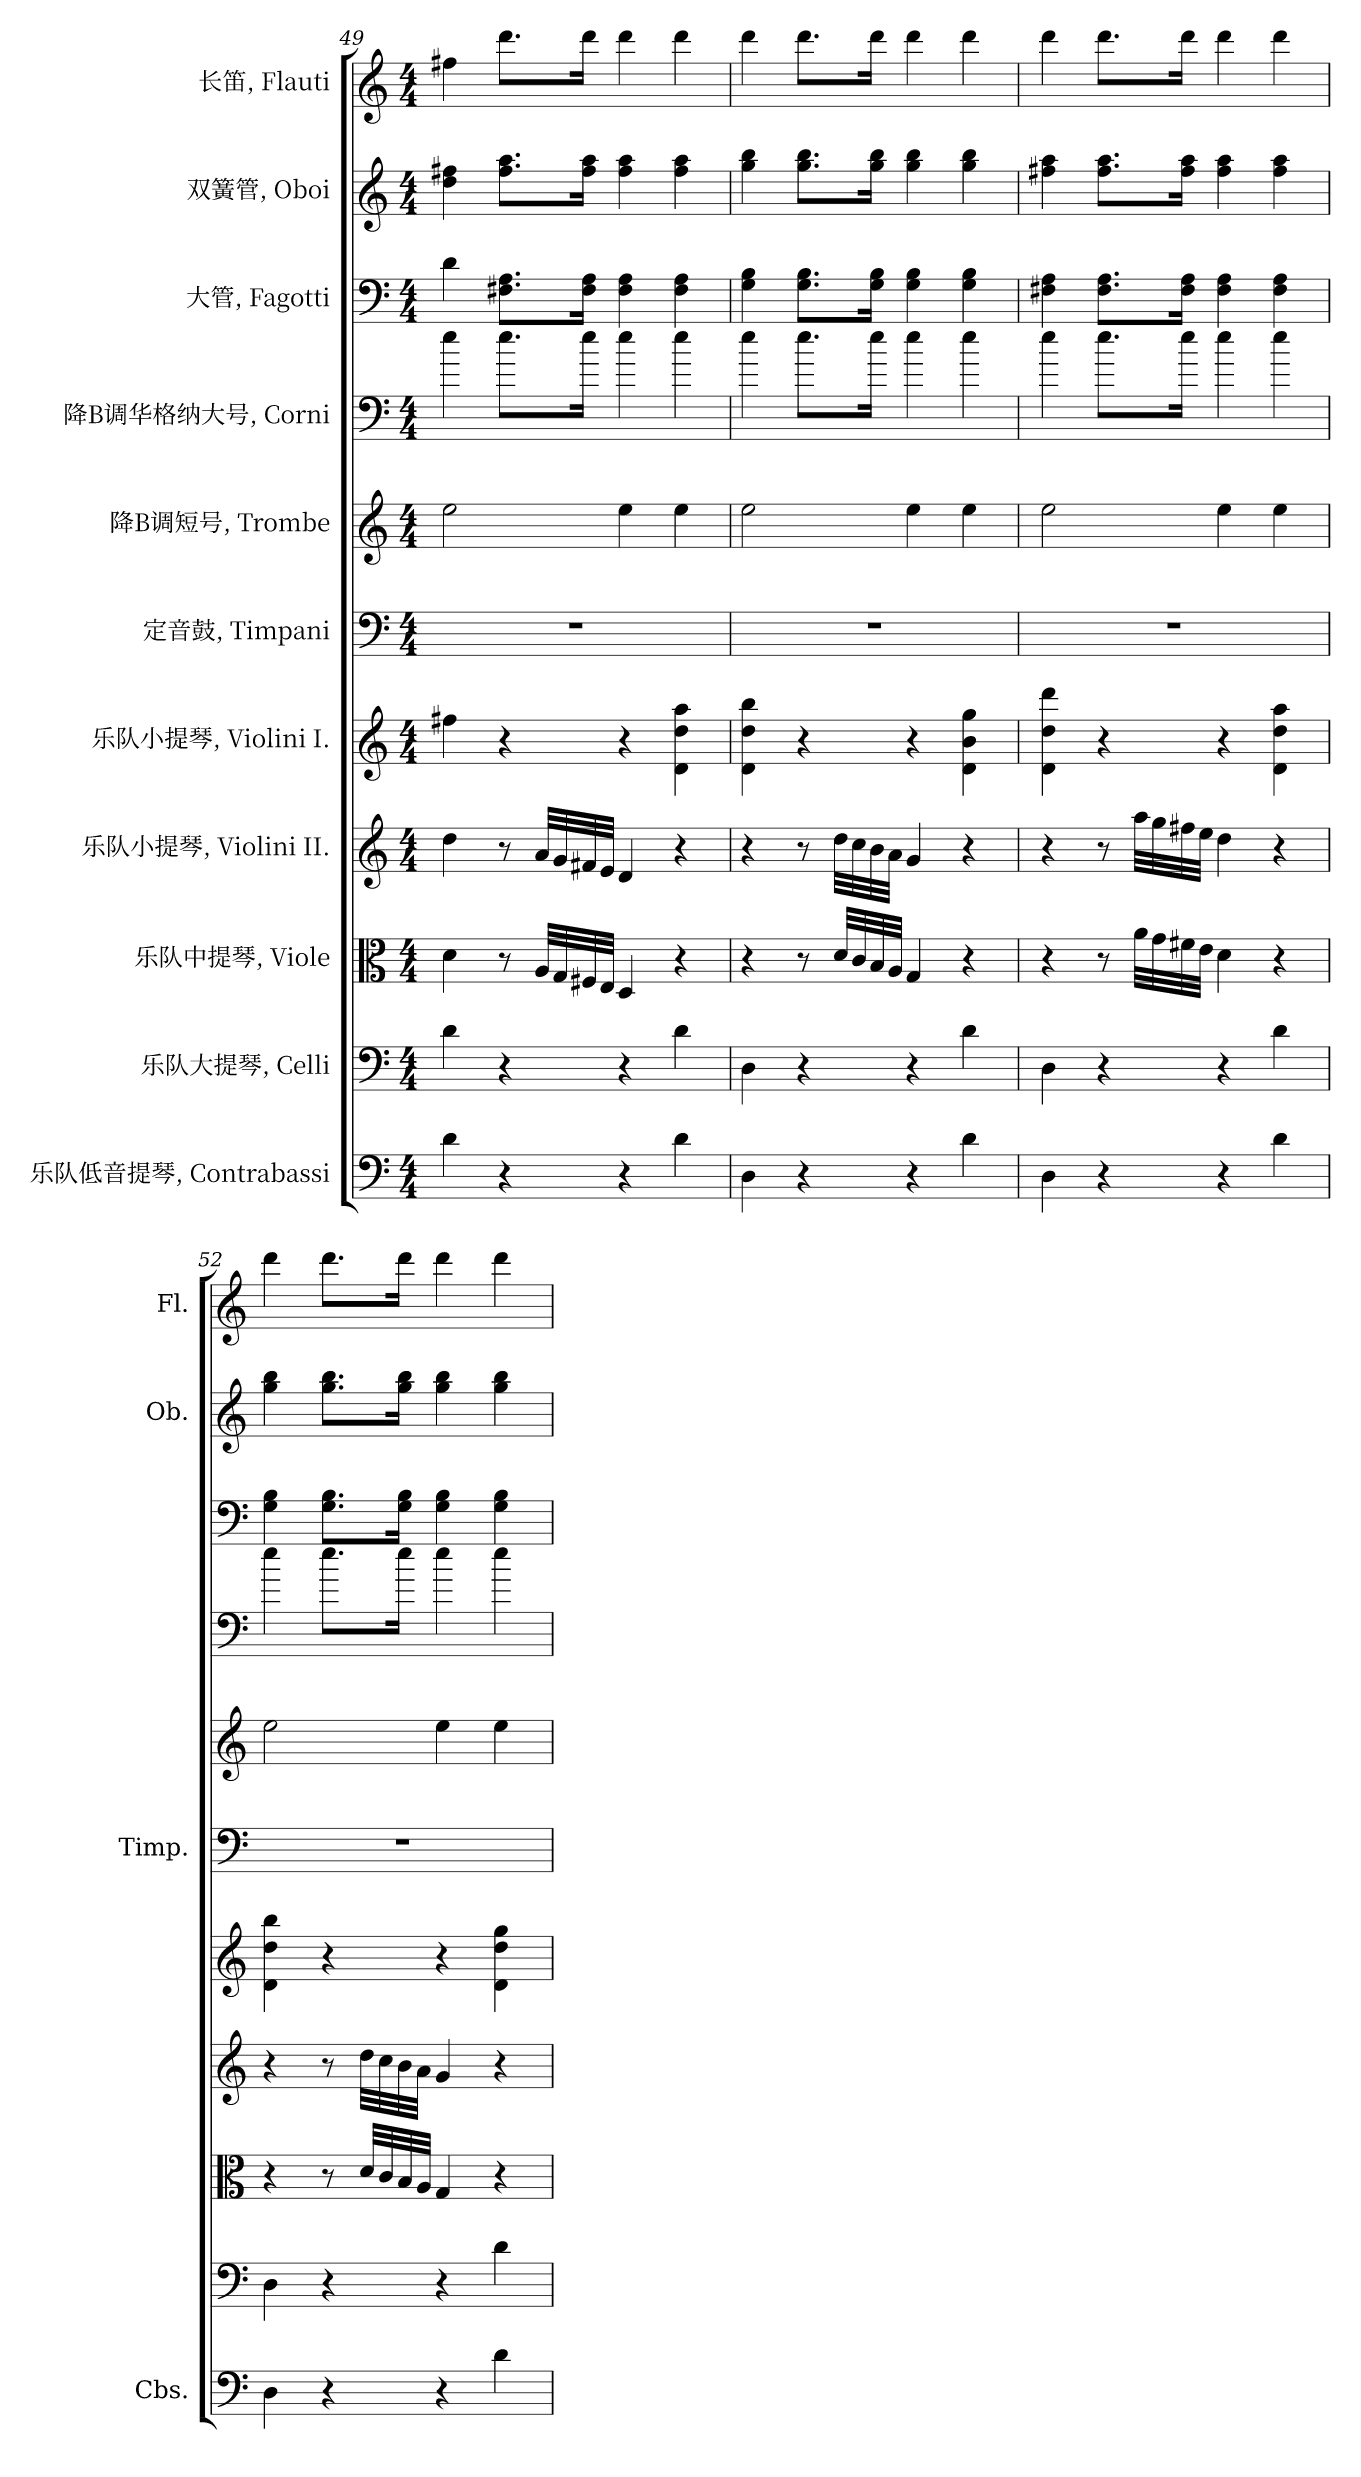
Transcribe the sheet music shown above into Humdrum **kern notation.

**kern	**kern	**kern	**kern	**kern	**kern	**kern	**kern	**kern	**kern	**kern
*part11	*part10	*part9	*part8	*part7	*part6	*part5	*part4	*part3	*part2	*part1
*staff11	*staff10	*staff9	*staff8	*staff7	*staff6	*staff5	*staff4	*staff3	*staff2	*staff1
*I"乐队低音提琴, Contrabassi	*I"乐队大提琴, Celli	*I"乐队中提琴, Viole	*I"乐队小提琴, Violini II.	*I"乐队小提琴, Violini I.	*I"定音鼓, Timpani	*I"降B调短号, Trombe	*I"降B调华格纳大号, Corni	*I"大管, Fagotti	*I"双簧管, Oboi	*I"长笛, Flauti
*I'Cbs.	*	*	*	*	*I'Timp.	*	*	*	*I'Ob.	*I'Fl.
*clefF4	*clefF4	*clefC3	*clefG2	*clefG2	*clefF4	*clefG2	*clefF4	*clefF4	*clefG2	*clefG2
*ITrd7c12	*	*	*	*	*	*ITrd1c2	*ITrd1c2	*	*	*
*k[]	*k[]	*k[]	*k[]	*k[]	*k[]	*k[b-e-]	*k[b-e-]	*k[]	*k[]	*k[]
*M4/4	*M4/4	*M4/4	*M4/4	*M4/4	*M4/4	*M4/4	*M4/4	*M4/4	*M4/4	*M4/4
=49	=49	=49	=49	=49	=49	=49	=49	=49	=49	=49
4D\	4d\	4d\	4dd\	4ff#X\	1r	2dd\	4dd\	4d\	4dd\ 4ff#X\	4ff#X\
4r	4r	8r	8r	4r	.	.	8.dd\L	8.F#X\ 8.A\L	8.ff#\ 8.aa\L	8.ddd\L
.	.	32A/LLL	32a/LLL	.	.	.	.	.	.	.
.	.	32G/	32g/	.	.	.	.	.	.	.
.	.	32F#X/	32f#X/	.	.	.	16dd\Jk	16F#\ 16A\Jk	16ff#\ 16aa\Jk	16ddd\Jk
.	.	32E/JJJ	32e/JJJ	.	.	.	.	.	.	.
4r	4r	4D/	4d/	4r	.	4dd\	4dd\	4F#\ 4A\	4ff#\ 4aa\	4ddd\
4D\	4d\	4r	4r	4d\ 4dd\ 4aa\	.	4dd\	4dd\	4F#\ 4A\	4ff#\ 4aa\	4ddd\
=50	=50	=50	=50	=50	=50	=50	=50	=50	=50	=50
4DD\	4D\	4r	4r	4d\ 4dd\ 4bb\	1r	2dd\	4dd\	4G\ 4B\	4gg\ 4bb\	4ddd\
4r	4r	8r	8r	4r	.	.	8.dd\L	8.G\ 8.B\L	8.gg\ 8.bb\L	8.ddd\L
.	.	32d/LLL	32dd\LLL	.	.	.	.	.	.	.
.	.	32c/	32cc\	.	.	.	.	.	.	.
.	.	32B/	32b\	.	.	.	16dd\Jk	16G\ 16B\Jk	16gg\ 16bb\Jk	16ddd\Jk
.	.	32A/JJJ	32a\JJJ	.	.	.	.	.	.	.
4r	4r	4G/	4g/	4r	.	4dd\	4dd\	4G\ 4B\	4gg\ 4bb\	4ddd\
4D\	4d\	4r	4r	4d\ 4b\ 4gg\	.	4dd\	4dd\	4G\ 4B\	4gg\ 4bb\	4ddd\
!!LO:PB:g=z
=51	=51	=51	=51	=51	=51	=51	=51	=51	=51	=51
4DD\	4D\	4r	4r	4d\ 4dd\ 4ddd\	1r	2dd\	4dd\	4F#X\ 4A\	4ff#X\ 4aa\	4ddd\
4r	4r	8r	8r	4r	.	.	8.dd\L	8.F#\ 8.A\L	8.ff#\ 8.aa\L	8.ddd\L
.	.	32a\LLL	32aa\LLL	.	.	.	.	.	.	.
.	.	32g\	32gg\	.	.	.	.	.	.	.
.	.	32f#X\	32ff#X\	.	.	.	16dd\Jk	16F#\ 16A\Jk	16ff#\ 16aa\Jk	16ddd\Jk
.	.	32e\JJJ	32ee\JJJ	.	.	.	.	.	.	.
4r	4r	4d\	4dd\	4r	.	4dd\	4dd\	4F#\ 4A\	4ff#\ 4aa\	4ddd\
4D\	4d\	4r	4r	4d\ 4dd\ 4aa\	.	4dd\	4dd\	4F#\ 4A\	4ff#\ 4aa\	4ddd\
=52	=52	=52	=52	=52	=52	=52	=52	=52	=52	=52
4DD\	4D\	4r	4r	4d\ 4dd\ 4bb\	1r	2dd\	4dd\	4G\ 4B\	4gg\ 4bb\	4ddd\
4r	4r	8r	8r	4r	.	.	8.dd\L	8.G\ 8.B\L	8.gg\ 8.bb\L	8.ddd\L
.	.	32d/LLL	32dd\LLL	.	.	.	.	.	.	.
.	.	32c/	32cc\	.	.	.	.	.	.	.
.	.	32B/	32b\	.	.	.	16dd\Jk	16G\ 16B\Jk	16gg\ 16bb\Jk	16ddd\Jk
.	.	32A/JJJ	32a\JJJ	.	.	.	.	.	.	.
4r	4r	4G/	4g/	4r	.	4dd\	4dd\	4G\ 4B\	4gg\ 4bb\	4ddd\
4D\	4d\	4r	4r	4d\ 4dd\ 4gg\	.	4dd\	4dd\	4G\ 4B\	4gg\ 4bb\	4ddd\
=	=	=	=	=	=	=	=	=	=	=
*-	*-	*-	*-	*-	*-	*-	*-	*-	*-	*-
